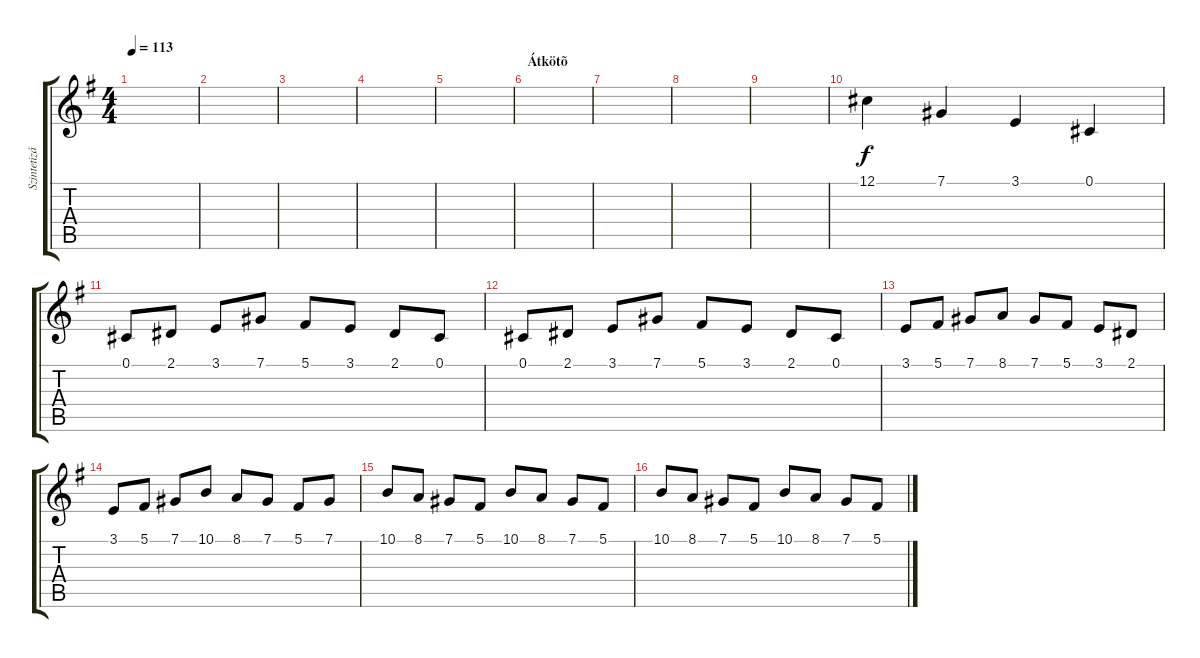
\track ("Szintetizátor 1" "Szintetizá") {instrument stringensemble2}
\staff {score tabs}
\tuning (Db4 Ab3 E3 B2 Gb2 Db2) {hide}
\ts (4 4)
\tempo 113
\clef g2
\ks g
|
|
|
|
|
\section ("" "Átkötõ")
|
|
|
|
12.1.4 7.1.4 3.1.4 0.1.4 |
0.1.8 2.1.8 3.1.8 7.1.8 5.1.8 3.1.8 2.1.8 0.1.8 |
0.1.8 2.1.8 3.1.8 7.1.8 5.1.8 3.1.8 2.1.8 0.1.8 |
3.1.8 5.1.8 7.1.8 8.1.8 7.1.8 5.1.8 3.1.8 2.1.8 |
3.1.8 5.1.8 7.1.8 10.1.8 8.1.8 7.1.8 5.1.8 7.1.8 |
10.1.8 8.1.8 7.1.8 5.1.8 10.1.8 8.1.8 7.1.8 5.1.8 |
10.1.8 8.1.8 7.1.8 5.1.8 10.1.8 8.1.8 7.1.8 5.1.8
